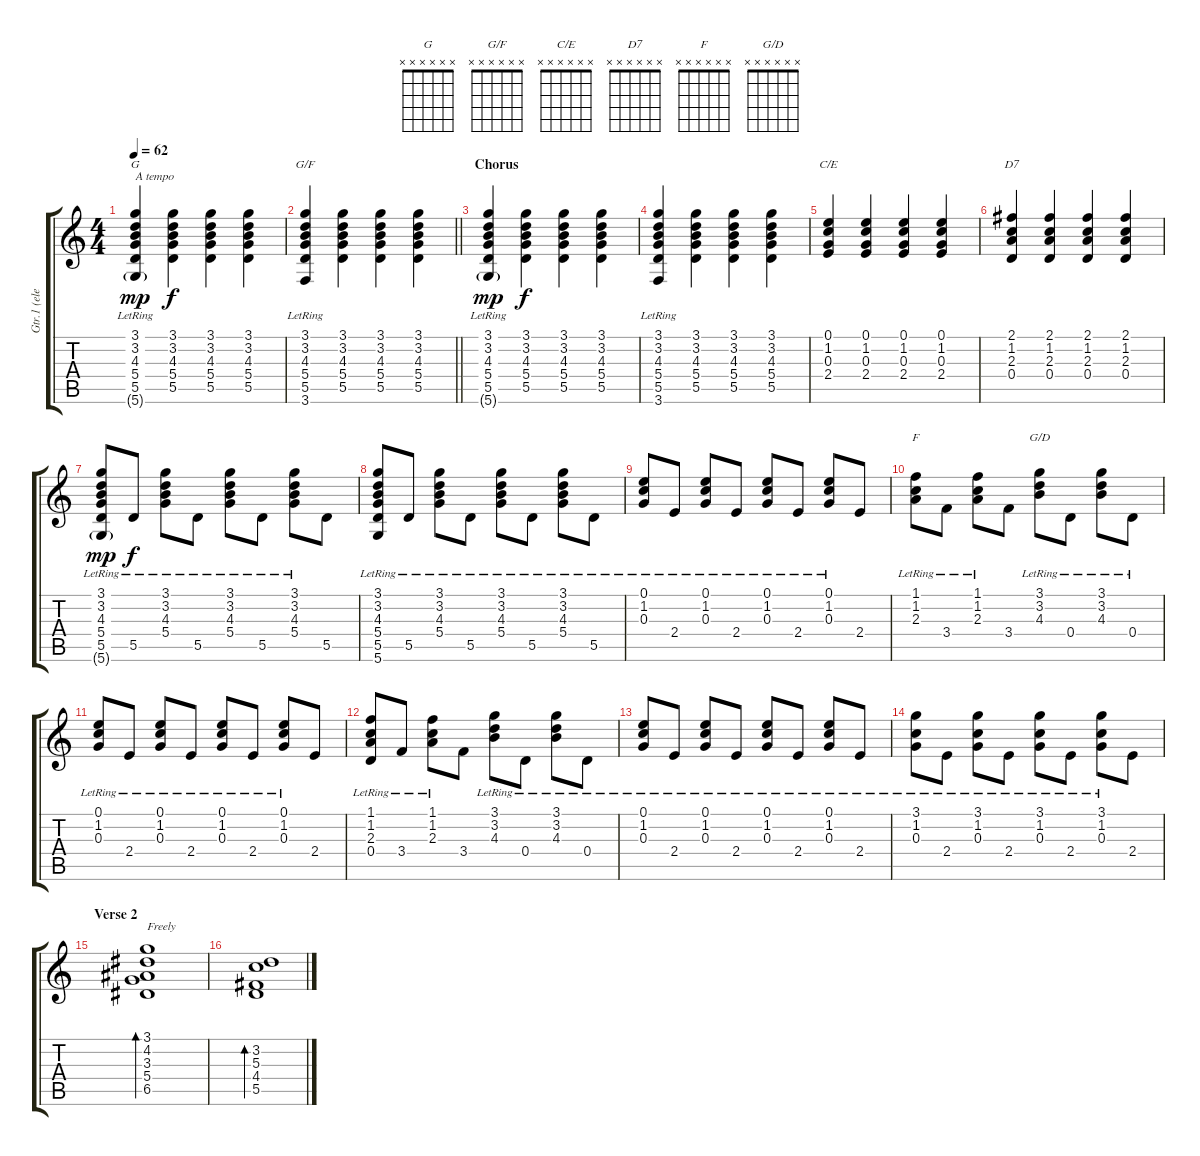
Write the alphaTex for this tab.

\track ("Gtr.1 (elec.)" "Gtr.1 (ele") {instrument electricguitarjazz}
\staff {score tabs}
\tuning (E4 B3 G3 D3 A2 D2) {hide}
\chord ("G" x x x x x x)
\chord ("G/F" x x x x x x)
\chord ("C/E" x x x x x x)
\chord ("D7" x x x x x x)
\chord ("F" x x x x x x)
\chord ("G/D" x x x x x x)
\ts (4 4)
\tempo 62
\clef g2
\ks c
(3.1 3.2 4.3 5.4 5.5 5.6{g lr}).4{ch "G" txt "A tempo" dy mp} (3.1 3.2 4.3 5.4 5.5).4{dy f} (3.1 3.2 4.3 5.4 5.5).4 (3.1 3.2 4.3 5.4 5.5).4 |
\barLineRight lightlight
(3.1 3.2 4.3 5.4 5.5 3.6{lr}).4{ch "G/F"} (3.1 3.2 4.3 5.4 5.5).4 (3.1 3.2 4.3 5.4 5.5).4 (3.1 3.2 4.3 5.4 5.5).4 |
\section ("" "Chorus")
(3.1 3.2 4.3 5.4 5.5 5.6{g lr}).4{dy mp} (3.1 3.2 4.3 5.4 5.5).4{dy f} (3.1 3.2 4.3 5.4 5.5).4 (3.1 3.2 4.3 5.4 5.5).4 |
(3.1 3.2 4.3 5.4 5.5 3.6{lr}).4 (3.1 3.2 4.3 5.4 5.5).4 (3.1 3.2 4.3 5.4 5.5).4 (3.1 3.2 4.3 5.4 5.5).4 |
(0.1 1.2 0.3 2.4).4{ch "C/E"} (0.1 1.2 0.3 2.4).4 (0.1 1.2 0.3 2.4).4 (0.1 1.2 0.3 2.4).4 |
(2.1 1.2 2.3 0.4).4{ch "D7"} (2.1 1.2 2.3 0.4).4 (2.1 1.2 2.3 0.4).4 (2.1 1.2 2.3 0.4).4 |
(3.1{lr} 3.2{lr} 4.3{lr} 5.4{lr} 5.5 5.6{g lr}).8{dy mp} 5.5{lr}.8{dy f} (3.1{lr} 3.2{lr} 4.3{lr} 5.4{lr}).8 5.5{lr}.8 (3.1{lr} 3.2{lr} 4.3{lr} 5.4{lr}).8 5.5{lr}.8 (3.1{lr} 3.2{lr} 4.3{lr} 5.4{lr}).8 5.5.8 |
(3.1{lr} 3.2{lr} 4.3{lr} 5.4{lr} 5.5 5.6{lr}).8 5.5{lr}.8 (3.1{lr} 3.2{lr} 4.3{lr} 5.4{lr}).8 5.5{lr}.8 (3.1{lr} 3.2{lr} 4.3{lr} 5.4{lr}).8 5.5{lr}.8 (3.1{lr} 3.2{lr} 4.3{lr} 5.4{lr}).8 5.5{lr}.8 |
(0.1{lr} 1.2{lr} 0.3{lr}).8 2.4{lr}.8 (0.1{lr} 1.2{lr} 0.3{lr}).8 2.4{lr}.8 (0.1{lr} 1.2{lr} 0.3{lr}).8 2.4{lr}.8 (0.1{lr} 1.2{lr} 0.3{lr}).8 2.4.8 |
(1.1{lr} 1.2{lr} 2.3{lr}).8{ch "F"} 3.4{lr}.8 (1.1{lr} 1.2{lr} 2.3{lr}).8 3.4.8 (3.1{lr} 3.2{lr} 4.3{lr}).8{ch "G/D"} 0.4{lr}.8 (3.1{lr} 3.2{lr} 4.3{lr}).8 0.4{lr}.8 |
(0.1{lr} 1.2{lr} 0.3{lr}).8 2.4{lr}.8 (0.1{lr} 1.2{lr} 0.3{lr}).8 2.4{lr}.8 (0.1{lr} 1.2{lr} 0.3{lr}).8 2.4{lr}.8 (0.1{lr} 1.2{lr} 0.3{lr}).8 2.4.8 |
(1.1{lr} 1.2{lr} 2.3{lr} 0.4).8 3.4{lr}.8 (1.1{lr} 1.2{lr} 2.3{lr}).8 3.4.8 (3.1{lr} 3.2{lr} 4.3{lr}).8 0.4{lr}.8 (3.1{lr} 3.2{lr} 4.3{lr}).8 0.4{lr}.8 |
(0.1{lr} 1.2{lr} 0.3{lr}).8 2.4{lr}.8 (0.1{lr} 1.2{lr} 0.3{lr}).8 2.4{lr}.8 (0.1{lr} 1.2{lr} 0.3{lr}).8 2.4{lr}.8 (0.1{lr} 1.2{lr} 0.3{lr}).8 2.4{lr}.8 |
(3.1{lr} 1.2{lr} 0.3{lr}).8 2.4{lr}.8 (3.1{lr} 1.2{lr} 0.3{lr}).8 2.4{lr}.8 (3.1{lr} 1.2{lr} 0.3{lr}).8 2.4{lr}.8 (3.1{lr} 1.2{lr} 0.3{lr}).8 2.4.8 |
\section ("" "Verse 2")
(3.1 4.2 3.3 5.4 6.5).1{bd 240 txt "Freely"} |
(3.2 5.3 4.4 5.5).1{bd 120}
